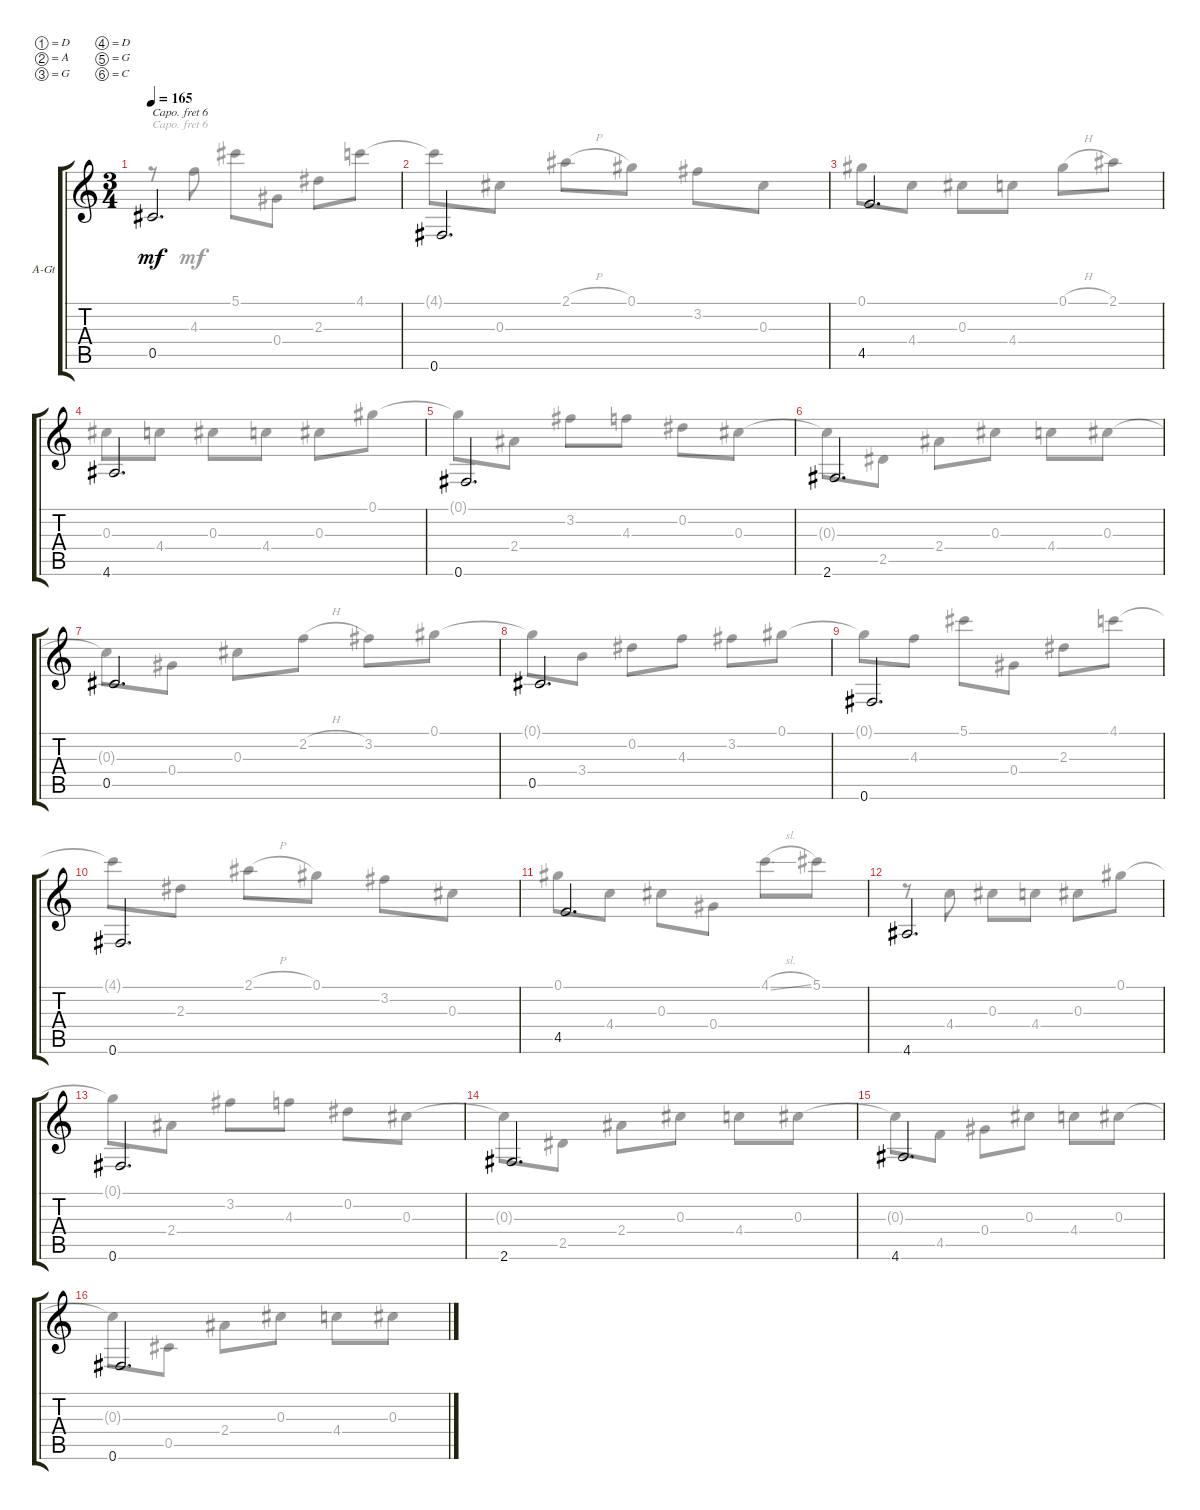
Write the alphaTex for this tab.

\defaultSystemsLayout 4
\bracketExtendMode groupsimilarinstruments
\firstSystemTrackNameOrientation horizontal
\otherSystemsTrackNameOrientation horizontal
\track ("Guitar" "A-Gt") {instrument acousticguitarnylon}
\staff {score tabs}
\capo 6
\tuning (D4 A3 G3 D3 G2 C2)
\voice
\ts (3 4)
\tempo 165
\clef g2
\ks c
0.5.2{d dy mf} |
0.6.2{d} |
4.5.2{d} |
4.6.2{d} |
0.6.2{d} |
2.6.2{d} |
0.5.2{d} |
0.5.2{d} |
0.6.2{d} |
0.6.2{d} |
4.5.2{d} |
4.6.2{d} |
0.6.2{d} |
2.6.2{d} |
4.6.2{d} |
0.6.2{d}
\voice
\clef g2
\ottava regular
\simile none
\ks c
r.8{dy mf} 4.3.8 5.1.8 0.4.8 2.3.8 4.1.8 |
4.1{t}.8 0.3.8 2.1{h}.8 0.1.8 3.2.8 0.3.8 |
0.1.8 4.4.8 0.3.8 4.4.8 0.1{h}.8 2.1.8 |
0.3.8 4.4.8 0.3.8 4.4.8 0.3.8 0.1.8 |
0.1{t}.8 2.4.8 3.2.8 4.3.8 0.2.8 0.3.8 |
0.3{t}.8 2.5.8 2.4.8 0.3.8 4.4.8 0.3.8 |
0.3{t}.8 0.4.8 0.3.8 2.2{h}.8 3.2.8 0.1.8 |
0.1{t}.8 3.4.8 0.2.8 4.3.8 3.2.8 0.1.8 |
0.1{t}.8 4.3.8 5.1.8 0.4.8 2.3.8 4.1.8 |
4.1{t}.8 2.3.8 2.1{h}.8 0.1.8 3.2.8 0.3.8 |
0.1.8 4.4.8 0.3.8 0.4.8 4.1{sl}.8 5.1.8 |
r.8 4.4.8 0.3.8 4.4.8 0.3.8 0.1.8 |
0.1{t}.8 2.4.8 3.2.8 4.3.8 0.2.8 0.3.8 |
0.3{t}.8 2.5.8 2.4.8 0.3.8 4.4.8 0.3.8 |
0.3{t}.8 4.5.8 0.4.8 0.3.8 4.4.8 0.3.8 |
0.3{t}.8 0.5.8 2.4.8 0.3.8 4.4.8 0.3.8
